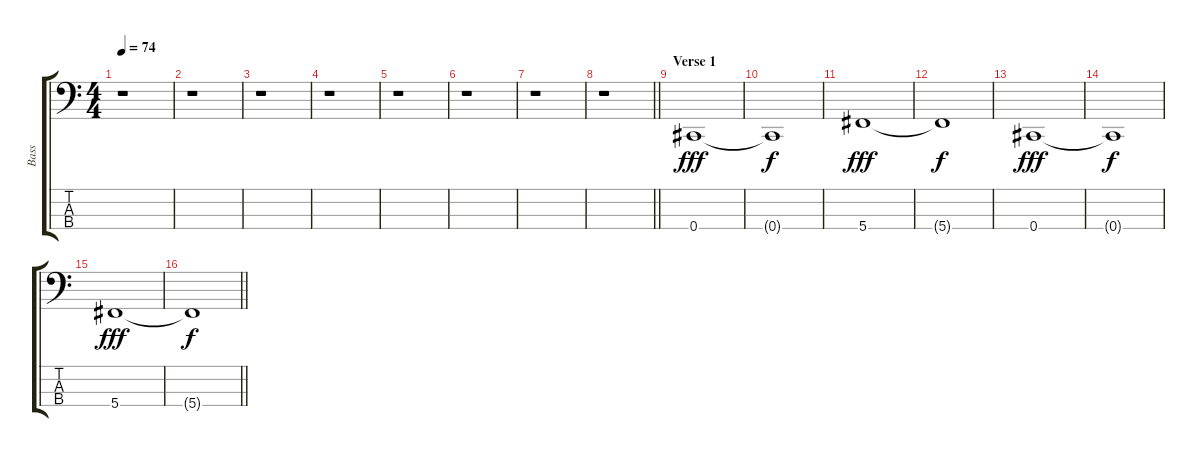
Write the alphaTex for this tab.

\track ("Bass" "Bass") {instrument electricbassfinger}
\staff {score tabs}
\tuning (Gb2 Db2 Ab1 Db1) {hide}
\ts (4 4)
\tempo 74
\clef f4
\ks c
r.1{dy fff instrument electricbassfinger} |
r.1 |
r.1 |
r.1 |
r.1 |
r.1 |
r.1 |
\barLineRight lightlight
r.1 |
\section ("" "Verse 1")
0.4.1 |
0.4{t}.1{dy f} |
5.4.1{dy fff} |
5.4{t}.1{dy f} |
0.4.1{dy fff} |
0.4{t}.1{dy f} |
5.4.1{dy fff} |
\barLineRight lightlight
5.4{t}.1{dy f}
